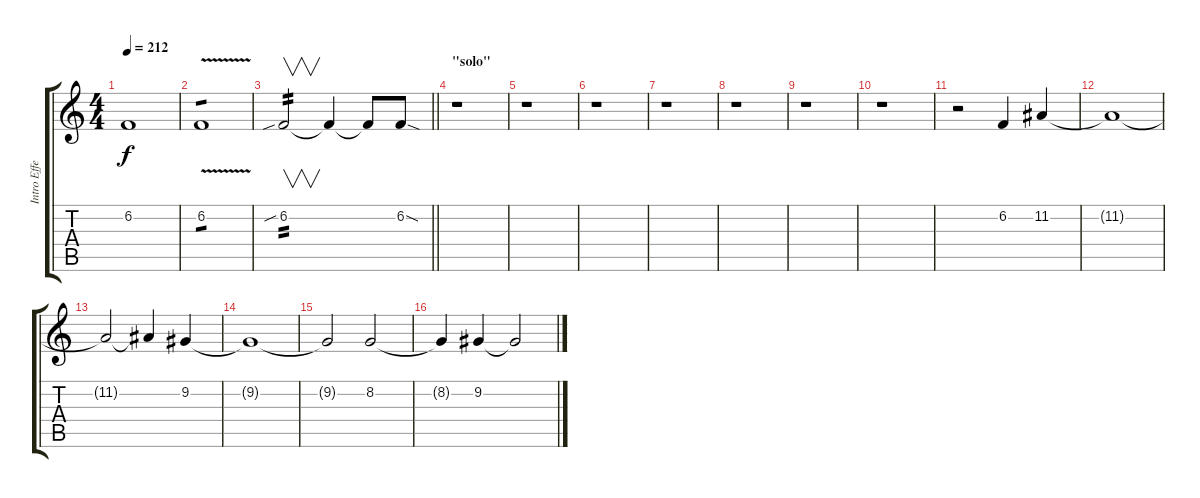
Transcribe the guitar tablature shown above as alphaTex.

\track ("Intro Effect/Vocals" "Intro Effe") {instrument lead2sawtooth}
\staff {score tabs}
\tuning (E4 B3 G3 D3 A2 E2) {hide}
\ts (4 4)
\tempo 212
\clef g2
\ks c
6.2{t}.1{dy f} |
6.2{v}.1{tp 1 balance 0} |
\barLineRight lightlight
6.2{sib}.2{v tp 2 balance 16} 6.2{t}.4 6.2{t}.8 6.2{sod}.8 |
\section ("" "\"solo\"")
r.1 |
r.1 |
r.1 |
r.1 |
r.1 |
r.1 |
r.1 |
r.2 6.2.4{volume 14 balance 11} 11.2.4 |
11.2{t}.1 |
11.2{t}.2 11.2{t}.4 9.2.4 |
9.2{t}.1 |
9.2{t}.2 8.2.2 |
8.2{t}.4 9.2.4 9.2{t}.2
